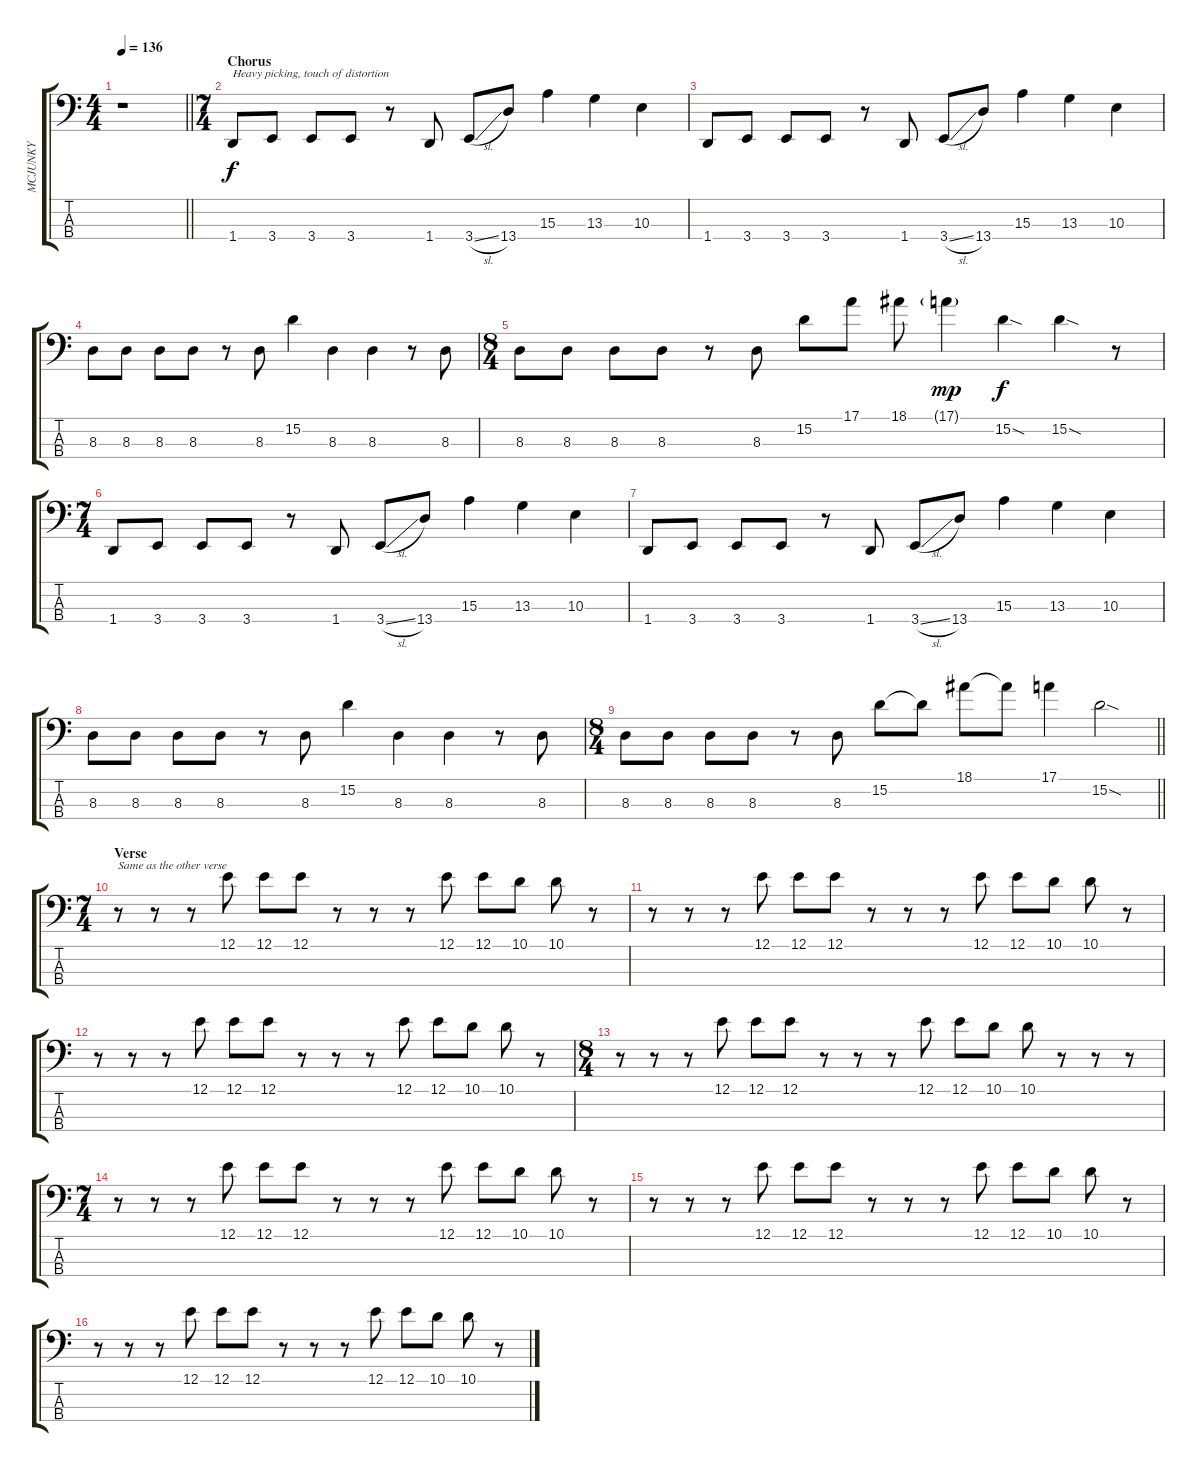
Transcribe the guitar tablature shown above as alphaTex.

\track ("MCJUNKY" "MCJUNKY") {instrument electricbasspick}
\staff {score tabs}
\tuning (E2 B1 Gb1 Db1) {hide}
\ts (4 4)
\tempo 136
\clef f4
\barLineRight lightlight
\ks c
r.1{dy f volume 13} |
\ts (7 4)
\section ("" "Chorus")
1.4.8{txt "Heavy picking, touch of distortion"} 3.4.8 3.4.8 3.4.8 r.8 1.4.8 3.4{sl}.8 13.4.8 15.3.4 13.3.4 10.3.4 |
1.4.8 3.4.8 3.4.8 3.4.8 r.8 1.4.8 3.4{sl}.8 13.4.8 15.3.4 13.3.4 10.3.4 |
8.3.8 8.3.8 8.3.8 8.3.8 r.8 8.3.8 15.2.4 8.3.4 8.3.4 r.8 8.3.8 |
\ts (8 4)
8.3.8 8.3.8 8.3.8 8.3.8 r.8 8.3.8 15.2.8 17.1.8 18.1.8 17.1{g}.4{dy mp} 15.2{sod}.4{dy f} 15.2{sod}.4 r.8 |
\ts (7 4)
1.4.8 3.4.8 3.4.8 3.4.8 r.8 1.4.8 3.4{sl}.8 13.4.8 15.3.4 13.3.4 10.3.4 |
1.4.8 3.4.8 3.4.8 3.4.8 r.8 1.4.8 3.4{sl}.8 13.4.8 15.3.4 13.3.4 10.3.4 |
8.3.8 8.3.8 8.3.8 8.3.8 r.8 8.3.8 15.2.4 8.3.4 8.3.4 r.8 8.3.8 |
\ts (8 4)
\barLineRight lightlight
8.3.8 8.3.8 8.3.8 8.3.8 r.8 8.3.8 15.2.8 15.2{t}.8 18.1.8 18.1{t}.8 17.1.4 15.2{sod}.2 |
\ts (7 4)
\section ("" "Verse")
r.8{txt "Same as the other verse" volume 6} r.8 r.8 12.1.8 12.1.8 12.1.8 r.8 r.8 r.8 12.1.8 12.1.8 10.1.8 10.1.8 r.8 |
r.8 r.8 r.8 12.1.8 12.1.8 12.1.8 r.8 r.8 r.8 12.1.8 12.1.8 10.1.8 10.1.8 r.8 |
r.8 r.8 r.8 12.1.8 12.1.8 12.1.8 r.8 r.8 r.8 12.1.8 12.1.8 10.1.8 10.1.8 r.8 |
\ts (8 4)
r.8 r.8 r.8 12.1.8 12.1.8 12.1.8 r.8 r.8 r.8 12.1.8 12.1.8 10.1.8 10.1.8 r.8 r.8 r.8 |
\ts (7 4)
r.8 r.8 r.8 12.1.8 12.1.8 12.1.8 r.8 r.8 r.8 12.1.8 12.1.8 10.1.8 10.1.8 r.8 |
r.8 r.8 r.8 12.1.8 12.1.8 12.1.8 r.8 r.8 r.8 12.1.8 12.1.8 10.1.8 10.1.8 r.8 |
r.8 r.8 r.8 12.1.8 12.1.8 12.1.8 r.8 r.8 r.8 12.1.8 12.1.8 10.1.8 10.1.8 r.8
